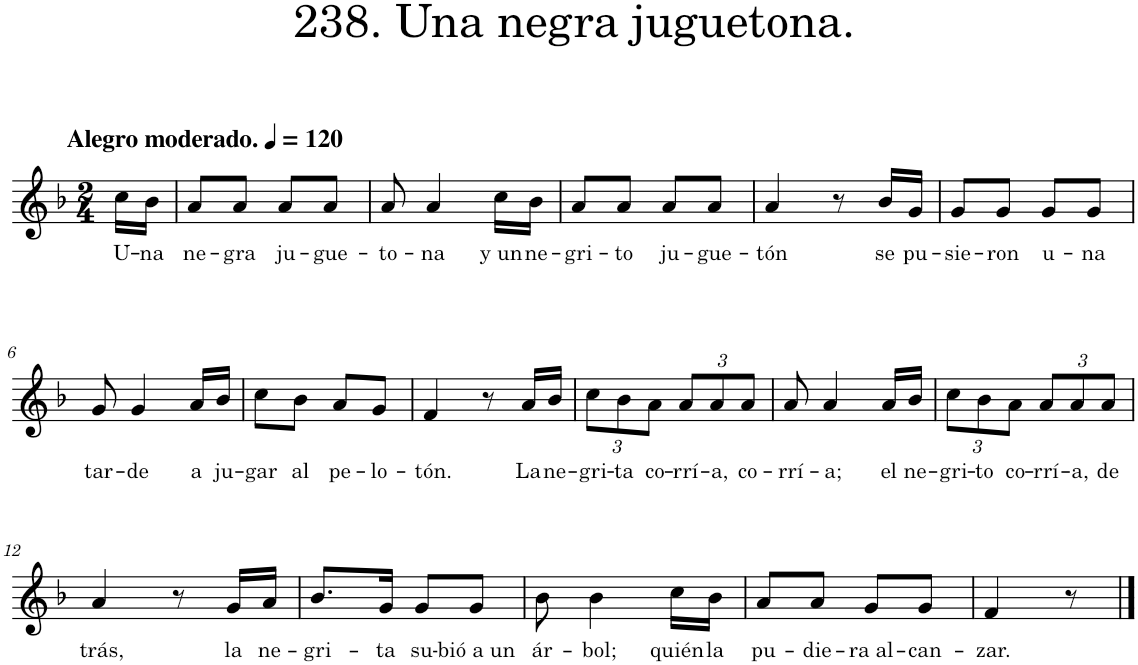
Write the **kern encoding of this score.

**kern	**text
*part1	*part1
*staff1	*staff1
*I"Piano	*
*I'Pno.	*
*clefG2	*
*k[b-]	*
*M2/4	*
*MM120	*
=	=
!LO:TX:a:B:t=Alegro moderado.	!
!	!LO:LY:b
16cc\LL	U-
!	!LO:LY:b
16b-\JJ	-na
=1	=1
!	!LO:LY:b
8a/L	ne-
!	!LO:LY:b
8a/J	-gra
!	!LO:LY:b
8a/L	ju-
!	!LO:LY:b
8a/J	-gue-
=2	=2
!	!LO:LY:b
8a/	-to-
!	!LO:LY:b
4a/	-na
!	!LO:LY:b
16cc\LL	y un
!	!LO:LY:b
16b-\JJ	ne-
=3	=3
!	!LO:LY:b
8a/L	-gri-
!	!LO:LY:b
8a/J	-to
!	!LO:LY:b
8a/L	ju-
!	!LO:LY:b
8a/J	-gue-
=4	=4
!	!LO:LY:b
4a/	-tón
8r	.
!	!LO:LY:b
16b-/LL	se
!	!LO:LY:b
16g/JJ	pu-
=5	=5
!	!LO:LY:b
8g/L	-sie-
!	!LO:LY:b
8g/J	-ron
!	!LO:LY:b
8g/L	u-
!	!LO:LY:b
8g/J	-na
!!LO:LB:g=z
=6	=6
!	!LO:LY:b
8g/	tar-
!	!LO:LY:b
4g/	-de
!	!LO:LY:b
16a/LL	a
!	!LO:LY:b
16b-/JJ	ju-
=7	=7
!	!LO:LY:b
8cc\L	-gar
!	!LO:LY:b
8b-\J	al
!	!LO:LY:b
8a/L	pe-
!	!LO:LY:b
8g/J	-lo-
=8	=8
!	!LO:LY:b
4f/	-tón.
8r	.
!	!LO:LY:b
16a/LL	La
!	!LO:LY:b
16b-/JJ	ne-
=9	=9
*Xbrackettup	*
!	!LO:LY:b
12cc\L	-gri-
!	!LO:LY:b
12b-\	-ta
!	!LO:LY:b
12a\J	co-
!	!LO:LY:b
12a/L	-rrí-
!	!LO:LY:b
12a/	-a,
!	!LO:LY:b
12a/J	co-
=10	=10
!	!LO:LY:b
8a/	-rrí-
!	!LO:LY:b
4a/	-a;
!	!LO:LY:b
16a/LL	el
!	!LO:LY:b
16b-/JJ	ne-
=11	=11
!	!LO:LY:b
12cc\L	-gri-
!	!LO:LY:b
12b-\	-to
!	!LO:LY:b
12a\J	co-
!	!LO:LY:b
12a/L	-rrí-
!	!LO:LY:b
12a/	-a,
!	!LO:LY:b
12a/J	de
!!LO:LB:g=z
=12	=12
!	!LO:LY:b
4a/	trás,
8r	.
!	!LO:LY:b
16g/LL	la
!	!LO:LY:b
16a/JJ	ne-
=13	=13
!	!LO:LY:b
8.b-/L	-gri-
!	!LO:LY:b
16g/Jk	-ta
!	!LO:LY:b
8g/L	su-
!	!LO:LY:b
8g/J	-bió a un
=14	=14
!	!LO:LY:b
8b-\	ár-
!	!LO:LY:b
4b-\	-bol;
!	!LO:LY:b
16cc\LL	quién
!	!LO:LY:b
16b-\JJ	la
=15	=15
!	!LO:LY:b
8a/L	pu-
!	!LO:LY:b
8a/J	-die-
!	!LO:LY:b
8g/L	-ra al-
!	!LO:LY:b
8g/J	-can-
=16	=16
!	!LO:LY:b
4f/	-zar.
8r	.
==	==
*-	*-
